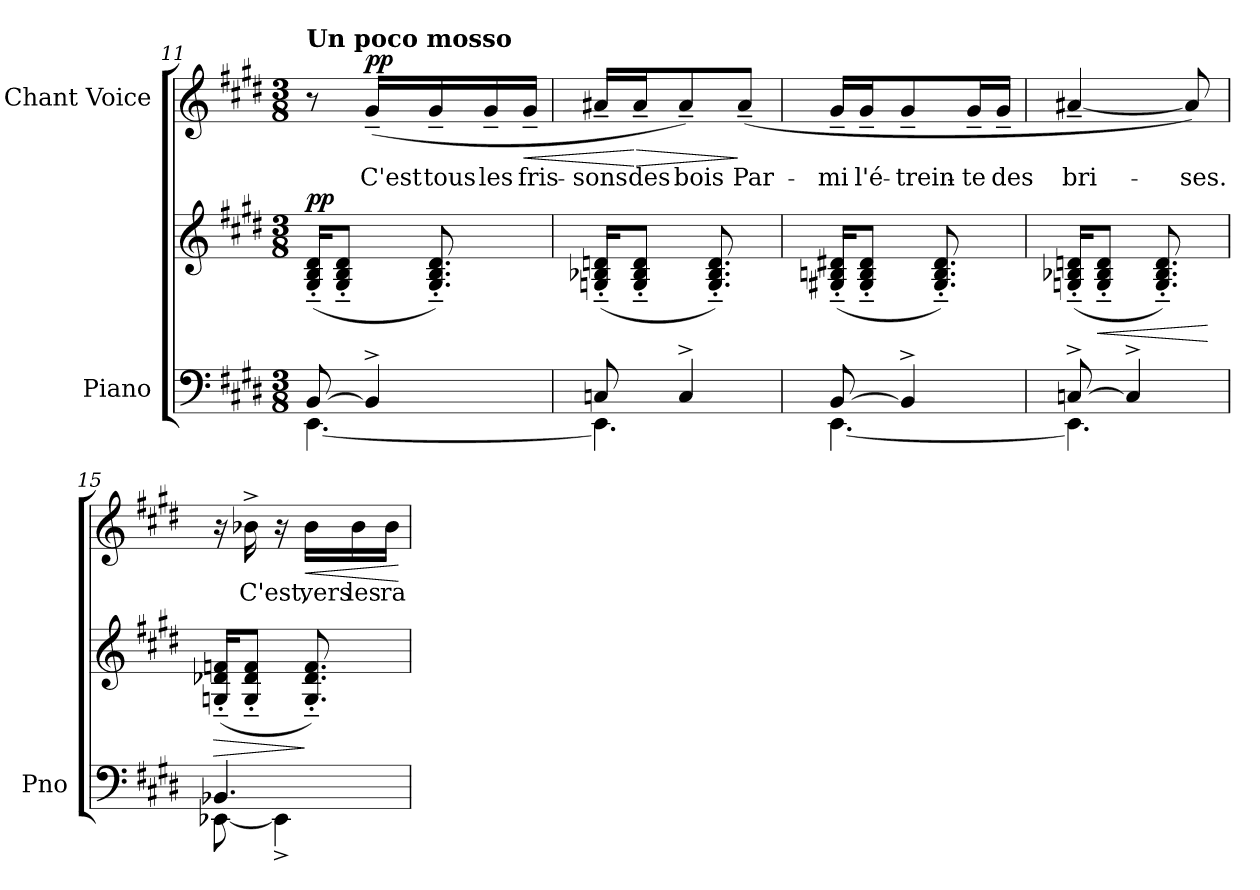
**kern	**kern	**dynam	**kern	**text	**dynam
*part2	*part2	*part2	*part1	*part1	*part1
*staff3	*staff2	*staff2/3	*staff1	*staff1	*staff1
*I"Piano	*	*	*I"Chant Voice	*	*
*I'Pno	*	*	*	*	*
!!LO:LB:g=z
*clefF4	*clefG2	*	*clefG2	*	*
*k[f#c#g#d#]	*k[f#c#g#d#]	*	*k[f#c#g#d#]	*	*
*M3/8	*M3/8	*	*M3/8	*	*
=11	=11	=11	=11	=11	=11
*^	*	*	*	*	*
!	!	!	!	!LO:TX:a:B:t=Un poco mosso	!	!
!	!	!	!LO:DY:a	!	!	!
[8BB/	[4.EE\	(>16G#/'~ 16B/'~ 16d#/'~KL	pp	8r	.	.
.	.	8G#/'~ 8B/'~ 8d#/'~J	.	.	.	.
!	!	!	!	!	!LO:LY:b	!LO:DY:a
4BB^/]	.	.	.	(>16g#~>/LL	C'est	pp
!	!	!	!	!	!LO:LY:b	!
.	.	8.G#/'~ 8.B/'~ 8.d#/'~)	.	16g#~>/	tous	.
!	!	!	!	!	!LO:LY:b	!
.	.	.	.	16g#~>/	les	.
!	!	!	!	!	!LO:LY:b	!LO:HP:b
.	.	.	.	16g#~>/JJ	fris-	<
=12	=12	=12	=12	=12	=12	=12
!	!	!	!	!	!LO:LY:b	!
8Cn/	4.EE\]	(>16Gn/'~ 16B-X/'~ 16dn/'~KL	.	16a#X~>/LL	-sons	.
!	!	!	!	!	!LO:LY:b	!LO:HP:n=1:b
.	.	8G/'~ 8B-/'~ 8d/'~J	.	16a#~>/J	des	[ >
!	!	!	!	!	!LO:LY:b	!
4C^/	.	.	.	8a#~>/)	bois	.
.	.	8.G/'~ 8.B-/'~ 8.d/'~)	.	.	.	.
!	!	!	!	!	!LO:LY:b	!
.	.	.	.	(8a#~>/J	Par-	]
=13	=13	=13	=13	=13	=13	=13
!	!	!	!	!	!LO:LY:b	!
[8BB/	[4.EE\	(>16G#X/'~ 16Bn/'~ 16d#X/'~KL	.	16g#~>/LL	-mi	.
!	!	!	!	!	!LO:LY:b	!
.	.	8G#/'~ 8B/'~ 8d#/'~J	.	16g#~>/J	l'é-	.
!	!	!	!	!	!LO:LY:b	!
4BB^/]	.	.	.	8g#~>/	-trein-	.
.	.	8.G#/'~ 8.B/'~ 8.d#/'~)	.	.	.	.
!	!	!	!	!	!LO:LY:b	!
.	.	.	.	16g#~>/L	-te	.
!	!	!	!	!	!LO:LY:b	!
.	.	.	.	16g#~>/JJ	des	.
=14	=14	=14	=14	=14	=14	=14
!	!	!	!	!	!LO:LY:b	!
[8Cn^/	4.EE\]	(>16Gn/'~ 16B-X/'~ 16dn/'~KL	.	[4a#X~>/	bri-	.
!	!	!	!LO:HP:b	!	!	!
.	.	8G/'~ 8B-/'~ 8d/'~J	<	.	.	.
4C^/]	.	.	.	.	.	.
.	.	8.G/'~ 8.B-/'~ 8.d/'~)	.	.	.	.
!	!	!	!	!	!LO:LY:b	!
.	.	.	.	8a#/])	-ses.	.
*v	*v	*	*	*	*	*
.	.	[	.	.	.
=15	=15	=15	=15	=15	=15
*^	*	*	*	*	*
!	!	!	!LO:HP:b	!	!	!
4.BB-X/	[8EE-X\	(>16Gn/'~ 16d-X/'~ 16fn/'~KL	>	16r	.	.
!	!	!	!	!	!LO:LY:b	!
.	.	8G/'~ 8d-/'~ 8f/'~J	.	16b-X^\	C'est,	.
.	4EE-^\]	.	.	16r	.	.
!	!	!	!	!	!LO:LY:b	!LO:HP:b
.	.	8.G/'~ 8.d-/'~ 8.f/'~)	]	16b-\LL	vers	<
!	!	!	!	!	!LO:LY:b	!
.	.	.	.	16b-\	les	.
!	!	!	!	!	!LO:LY:b	!
.	.	.	.	16b-\JJ	ra-	.
*v	*v	*	*	*	*	*
.	.	.	.	.	[
=	=	=	=	=	=
*-	*-	*-	*-	*-	*-
